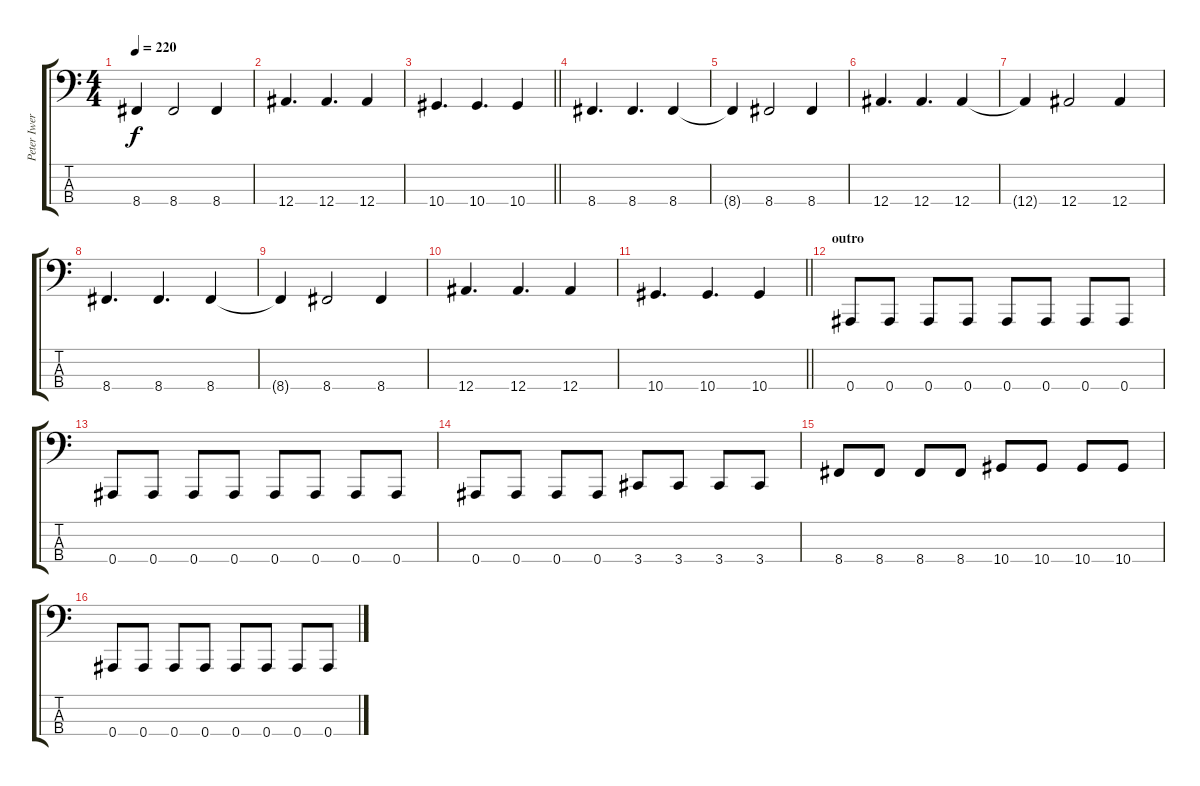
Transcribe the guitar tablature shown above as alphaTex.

\track ("Peter Iwers" "Peter Iwer") {instrument electricbasspick}
\staff {score tabs}
\tuning (Eb2 Bb1 F1 Bb0) {hide}
\ts (4 4)
\tempo 220
\clef f4
\ks c
8.4{t}.4{dy f} 8.4.2 8.4.4 |
12.4.4{d} 12.4.4{d} 12.4.4 |
\barLineRight lightlight
10.4.4{d} 10.4.4{d} 10.4.4 |
8.4.4{d} 8.4.4{d} 8.4.4 |
8.4{t}.4 8.4.2 8.4.4 |
12.4.4{d} 12.4.4{d} 12.4.4 |
12.4{t}.4 12.4.2 12.4.4 |
8.4.4{d} 8.4.4{d} 8.4.4 |
8.4{t}.4 8.4.2 8.4.4 |
12.4.4{d} 12.4.4{d} 12.4.4 |
\barLineRight lightlight
10.4.4{d} 10.4.4{d} 10.4.4 |
\section ("" "outro")
0.4.8 0.4.8 0.4.8 0.4.8 0.4.8 0.4.8 0.4.8 0.4.8 |
0.4.8 0.4.8 0.4.8 0.4.8 0.4.8 0.4.8 0.4.8 0.4.8 |
0.4.8 0.4.8 0.4.8 0.4.8 3.4.8 3.4.8 3.4.8 3.4.8 |
8.4.8 8.4.8 8.4.8 8.4.8 10.4.8 10.4.8 10.4.8 10.4.8 |
0.4.8 0.4.8 0.4.8 0.4.8 0.4.8 0.4.8 0.4.8 0.4.8
